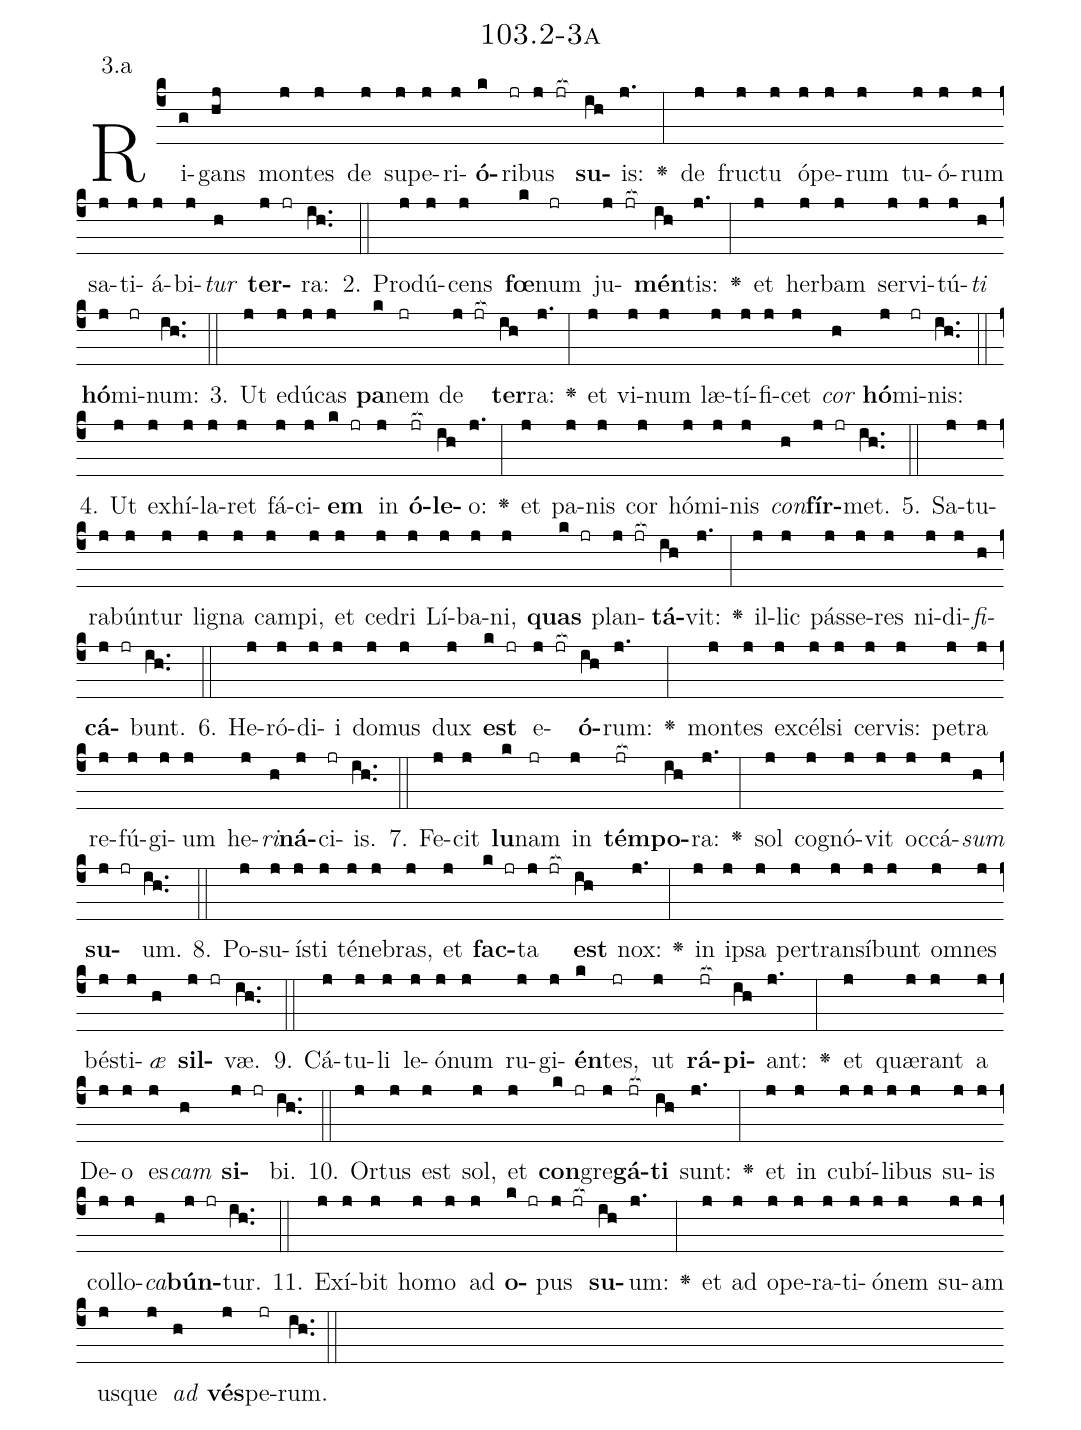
name: 103.2-3a;
annotation: 3.a;
%%
(c4)Ri(g)gans(hj) mon(j)tes(j) de(j) su(j)pe(j)ri(j)<b>ó</b>(k)ri(jr)bus(j jr[ocb:1{]) <b>su</b>(ih[ocb:0}])is:(j.) <v>\greheightstar</v>(:) de(j) fruc(j)tu(j) ó(j)pe(j)rum(j) tu(j)ó(j)rum(j) sa(j)ti(j)á(j)bi(j)<i>tur</i>(h) <b>ter</b>(j jr)ra:(ih..) (::)
2. Pro(j)dú(j)cens(j) <b>fœ</b>(k)num(jr) ju(j jr[ocb:1{])<b>mén</b>(ih[ocb:0}])tis:(j.) <v>\greheightstar</v>(:) et(j) her(j)bam(j) ser(j)vi(j)tú(j)<i>ti</i>(h) <b>hó</b>(j)mi(jr)num:(ih..) (::)
3. Ut(j) e(j)dú(j)cas(j) <b>pa</b>(k)nem(jr) de(j jr[ocb:1{]) <b>ter</b>(ih[ocb:0}])ra:(j.) <v>\greheightstar</v>(:) et(j) vi(j)num(j) læ(j)tí(j)fi(j)cet(j) <i>cor</i>(h) <b>hó</b>(j)mi(jr)nis:(ih..) (::)
4. Ut(j) ex(j)hí(j)la(j)ret(j) fá(j)ci(j)<b>em</b>(k jr) in(j) <b>ó</b>(jr[ocb:1{])<b>le</b>(ih[ocb:0}])o:(j.) <v>\greheightstar</v>(:) et(j) pa(j)nis(j) cor(j) hó(j)mi(j)nis(j) <i>con</i>(h)<b>fír</b>(j jr)met.(ih..) (::)
5. Sa(j)tu(j)ra(j)bún(j)tur(j) li(j)gna(j) cam(j)pi,(j) et(j) ce(j)dri(j) Lí(j)ba(j)ni,(j) <b>quas</b>(k jr) plan(j jr[ocb:1{])<b>tá</b>(ih[ocb:0}])vit:(j.) <v>\greheightstar</v>(:) il(j)lic(j) pás(j)se(j)res(j) ni(j)di(j)<i>fi</i>(h)<b>cá</b>(j jr)bunt.(ih..) (::)
6. He(j)ró(j)di(j)i(j) do(j)mus(j) dux(j) <b>est</b>(k jr) e(j jr[ocb:1{])<b>ó</b>(ih[ocb:0}])rum:(j.) <v>\greheightstar</v>(:) mon(j)tes(j) ex(j)cél(j)si(j) cer(j)vis:(j) pe(j)tra(j) re(j)fú(j)gi(j)um(j) he(j)<i>ri</i>(h)<b>ná</b>(j)ci(jr)is.(ih..) (::)
7. Fe(j)cit(j) <b>lu</b>(k)nam(jr) in(j) <b>tém</b>(jr[ocb:1{])<b>po</b>(ih[ocb:0}])ra:(j.) <v>\greheightstar</v>(:) sol(j) co(j)gnó(j)vit(j) oc(j)cá(j)<i>sum</i>(h) <b>su</b>(j jr)um.(ih..) (::)
8. Po(j)su(j)ís(j)ti(j) té(j)ne(j)bras,(j) et(j) <b>fac</b>(k jr)ta(j jr[ocb:1{]) <b>est</b>(ih[ocb:0}]) nox:(j.) <v>\greheightstar</v>(:) in(j) ip(j)sa(j) per(j)trans(j)í(j)bunt(j) om(j)nes(j) bés(j)ti(j)<i>æ</i>(h) <b>sil</b>(j jr)væ.(ih..) (::)
9. Cá(j)tu(j)li(j) le(j)ó(j)num(j) ru(j)gi(j)<b>én</b>(k)tes,(jr) ut(j) <b>rá</b>(jr[ocb:1{])<b>pi</b>(ih[ocb:0}])ant:(j.) <v>\greheightstar</v>(:) et(j) quæ(j)rant(j) a(j) De(j)o(j) es(j)<i>cam</i>(h) <b>si</b>(j jr)bi.(ih..) (::)
10. Or(j)tus(j) est(j) sol,(j) et(j) <b>con</b>(k jr)gre(j)<b>gá</b>(jr[ocb:1{])<b>ti</b>(ih[ocb:0}]) sunt:(j.) <v>\greheightstar</v>(:) et(j) in(j) cu(j)bí(j)li(j)bus(j) su(j)is(j) col(j)lo(j)<i>ca</i>(h)<b>bún</b>(j jr)tur.(ih..) (::)
11. Ex(j)í(j)bit(j) ho(j)mo(j) ad(j) <b>o</b>(k jr)pus(j jr[ocb:1{]) <b>su</b>(ih[ocb:0}])um:(j.) <v>\greheightstar</v>(:) et(j) ad(j) o(j)pe(j)ra(j)ti(j)ó(j)nem(j) su(j)am(j) us(j)que(j) <i>ad</i>(h) <b>vés</b>(j)pe(jr)rum.(ih..) (::)
